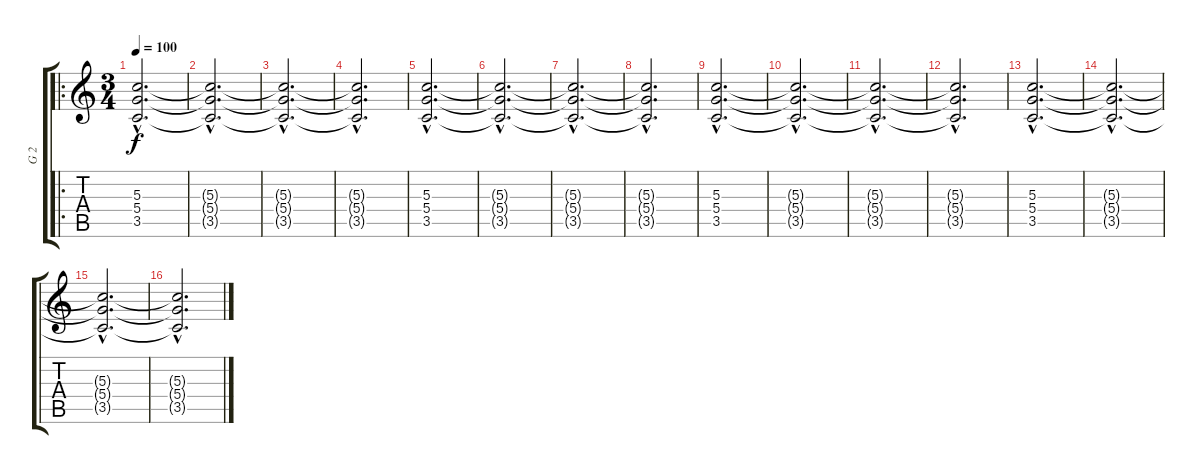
\track ("G 2" "G 2") {instrument overdrivenguitar}
\staff {score tabs}
\tuning (E4 B3 G3 D3 A2 E2) {hide}
\ro
\ts (3 4)
\tempo 100
\clef g2
\ks c
(5.3{hac} 5.4{hac} 3.5{hac}).2{d dy f instrument overdrivenguitar} |
(5.3{hac t} 5.4{hac t} 3.5{hac t}).2{d} |
(5.3{hac t} 5.4{hac t} 3.5{hac t}).2{d} |
(5.3{hac t} 5.4{hac t} 3.5{hac t}).2{d} |
(5.3{hac} 5.4{hac} 3.5{hac}).2{d} |
(5.3{hac t} 5.4{hac t} 3.5{hac t}).2{d} |
(5.3{hac t} 5.4{hac t} 3.5{hac t}).2{d} |
(5.3{hac t} 5.4{hac t} 3.5{hac t}).2{d} |
(5.3{hac} 5.4{hac} 3.5{hac}).2{d} |
(5.3{hac t} 5.4{hac t} 3.5{hac t}).2{d} |
(5.3{hac t} 5.4{hac t} 3.5{hac t}).2{d} |
(5.3{hac t} 5.4{hac t} 3.5{hac t}).2{d} |
(5.3{hac} 5.4{hac} 3.5{hac}).2{d} |
(5.3{hac t} 5.4{hac t} 3.5{hac t}).2{d} |
(5.3{hac t} 5.4{hac t} 3.5{hac t}).2{d} |
(5.3{hac t} 5.4{hac t} 3.5{hac t}).2{d}
